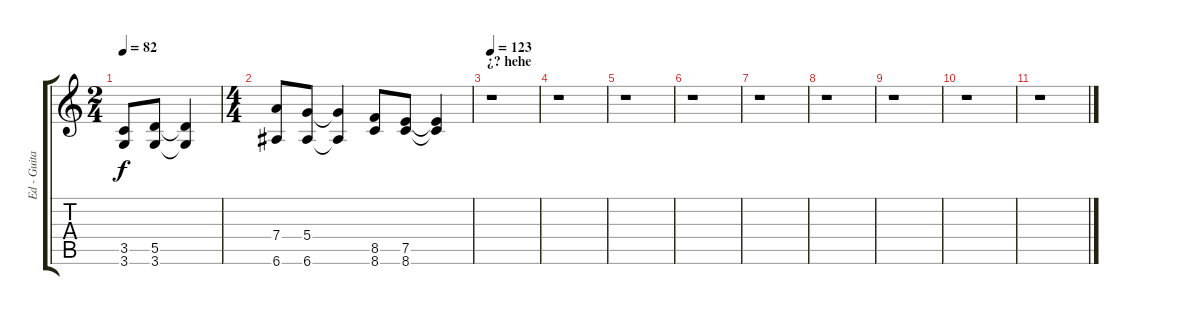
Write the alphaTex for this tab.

\track ("Ed - Guitar" "Ed - Guita") {instrument electricguitarjazz}
\staff {score tabs}
\tuning (E4 B3 G3 D3 A2 E2) {hide}
\ts (2 4)
\tempo 82
\clef g2
\ks c
(3.5 3.6).8{dy f volume 0} (5.5 3.6).8 (5.5{t} 3.6{t}).4 |
\ts (4 4)
(7.4 6.6).8 (5.4 6.6).8 (5.4{t} 6.6{t}).4 (8.5 8.6).8 (7.5 8.6).8 (7.5{t} 8.6{t}).4 |
\section ("" "¿? hehe")
\tempo 123
r.1 |
r.1 |
r.1 |
r.1 |
r.1 |
r.1 |
r.1 |
r.1 |
r.1
